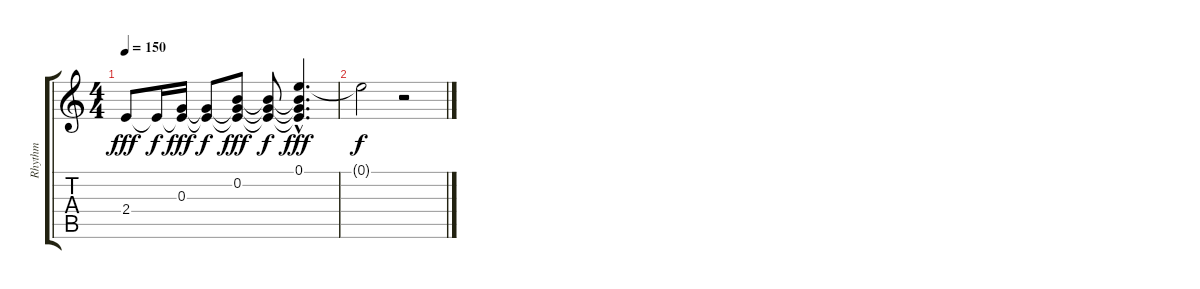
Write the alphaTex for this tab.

\track ("Rhythm" "Rhythm") {instrument electricguitarjazz}
\staff {score tabs}
\tuning (E4 B3 G3 D3 A2 E2) {hide}
\ts (4 4)
\tempo 150
\clef g2
\ks c
2.4.8{dy fff} 2.4{t}.16{dy f} (0.3 2.4{t}).16{dy fff} (0.3{t} 2.4{t}).8{dy f} (0.2 0.3{t} 2.4{t}).8{dy fff} (0.2{t} 0.3{t} 2.4{t}).8{dy f} (0.1{hac} 0.2{hac t} 0.3{hac t} 2.4{hac t}).4{d dy fff} |
0.1{t}.2{dy f} r.2
